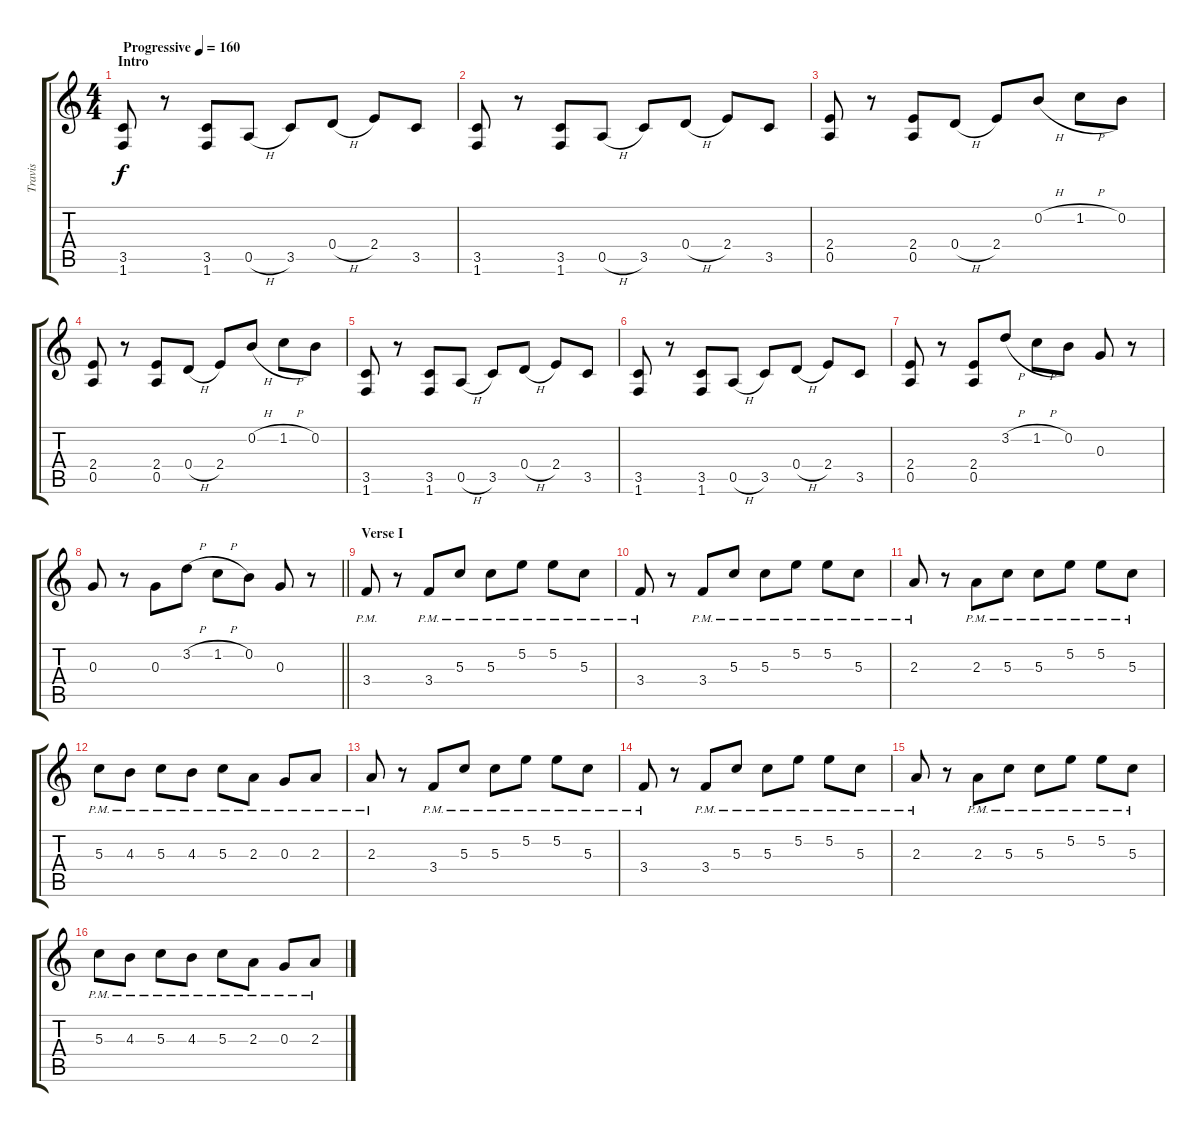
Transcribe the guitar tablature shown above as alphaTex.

\track ("Travis" "Travis") {instrument overdrivenguitar}
\staff {score tabs}
\tuning (E4 B3 G3 D3 A2 E2) {hide}
\ts (4 4)
\section ("" "Intro")
\tempo (160 "Progressive")
\clef g2
\ks c
(3.5 1.6).8{dy f instrument overdrivenguitar} r.8 (3.5 1.6).8 0.5{h}.8 3.5.8 0.4{h}.8 2.4.8 3.5.8 |
(3.5 1.6).8 r.8 (3.5 1.6).8 0.5{h}.8 3.5.8 0.4{h}.8 2.4.8 3.5.8 |
(2.4 0.5).8 r.8 (2.4 0.5).8 0.4{h}.8 2.4.8 0.2{h}.8 1.2{h}.8 0.2.8 |
(2.4 0.5).8 r.8 (2.4 0.5).8 0.4{h}.8 2.4.8 0.2{h}.8 1.2{h}.8 0.2.8 |
(3.5 1.6).8 r.8 (3.5 1.6).8 0.5{h}.8 3.5.8 0.4{h}.8 2.4.8 3.5.8 |
(3.5 1.6).8 r.8 (3.5 1.6).8 0.5{h}.8 3.5.8 0.4{h}.8 2.4.8 3.5.8 |
(2.4 0.5).8 r.8 (2.4 0.5).8 3.2{h}.8 1.2{h}.8 0.2.8 0.3.8 r.8 |
\barLineRight lightlight
0.3.8 r.8 0.3.8 3.2{h}.8 1.2{h}.8 0.2.8 0.3.8 r.8 |
\section ("" "Verse I")
3.4{pm}.8 r.8 3.4{pm}.8 5.3{pm}.8 5.3{pm}.8 5.2{pm}.8 5.2{pm}.8 5.3{pm}.8 |
3.4{pm}.8 r.8 3.4{pm}.8 5.3{pm}.8 5.3{pm}.8 5.2{pm}.8 5.2{pm}.8 5.3{pm}.8 |
2.3{pm}.8 r.8 2.3{pm}.8 5.3{pm}.8 5.3{pm}.8 5.2{pm}.8 5.2{pm}.8 5.3{pm}.8 |
5.3{pm}.8 4.3{pm}.8 5.3{pm}.8 4.3{pm}.8 5.3{pm}.8 2.3{pm}.8 0.3{pm}.8 2.3{pm}.8 |
2.3{pm}.8 r.8 3.4{pm}.8 5.3{pm}.8 5.3{pm}.8 5.2{pm}.8 5.2{pm}.8 5.3{pm}.8 |
3.4{pm}.8 r.8 3.4{pm}.8 5.3{pm}.8 5.3{pm}.8 5.2{pm}.8 5.2{pm}.8 5.3{pm}.8 |
2.3{pm}.8 r.8 2.3{pm}.8 5.3{pm}.8 5.3{pm}.8 5.2{pm}.8 5.2{pm}.8 5.3{pm}.8 |
5.3{pm}.8 4.3{pm}.8 5.3{pm}.8 4.3{pm}.8 5.3{pm}.8 2.3{pm}.8 0.3{pm}.8 2.3{pm}.8
